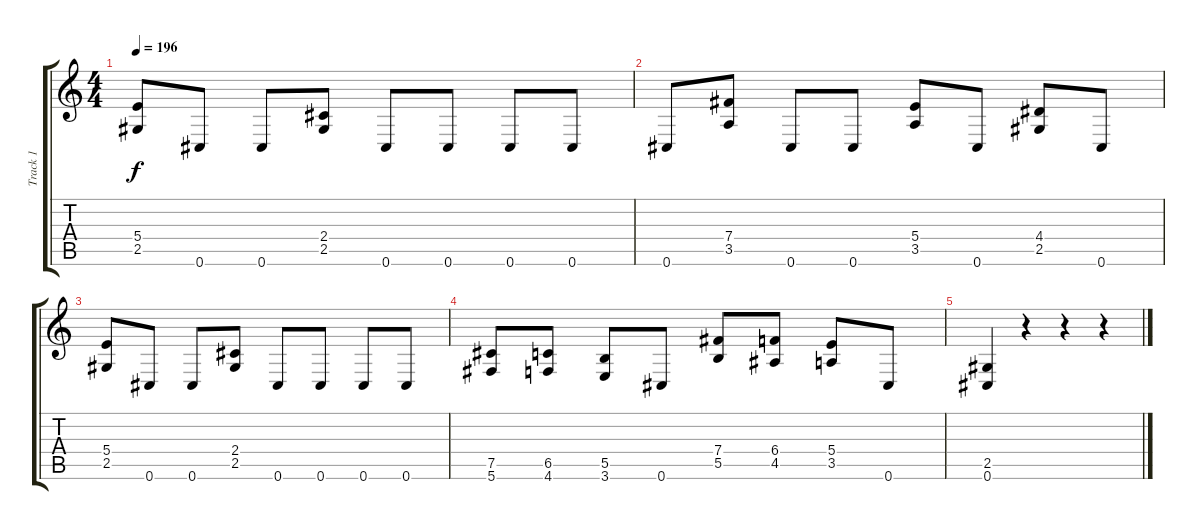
\track ("Track 1" "Track 1") {instrument distortionguitar}
\staff {score tabs}
\tuning (Db4 Ab3 E3 B2 Gb2 Db2) {hide}
\ts (4 4)
\tempo 196
\clef g2
\ks c
(5.4 2.5).8{dy f} 0.6.8 0.6.8 (2.4 2.5).8 0.6.8 0.6.8 0.6.8 0.6.8 |
0.6.8 (7.4 3.5).8 0.6.8 0.6.8 (5.4 3.5).8 0.6.8 (4.4 2.5).8 0.6.8 |
(5.4 2.5).8 0.6.8 0.6.8 (2.4 2.5).8 0.6.8 0.6.8 0.6.8 0.6.8 |
(7.5 5.6).8 (6.5 4.6).8 (5.5 3.6).8 0.6.8 (7.4 5.5).8 (6.4 4.5).8 (5.4 3.5).8 0.6.8 |
(2.5 0.6).4 r.4 r.4 r.4
